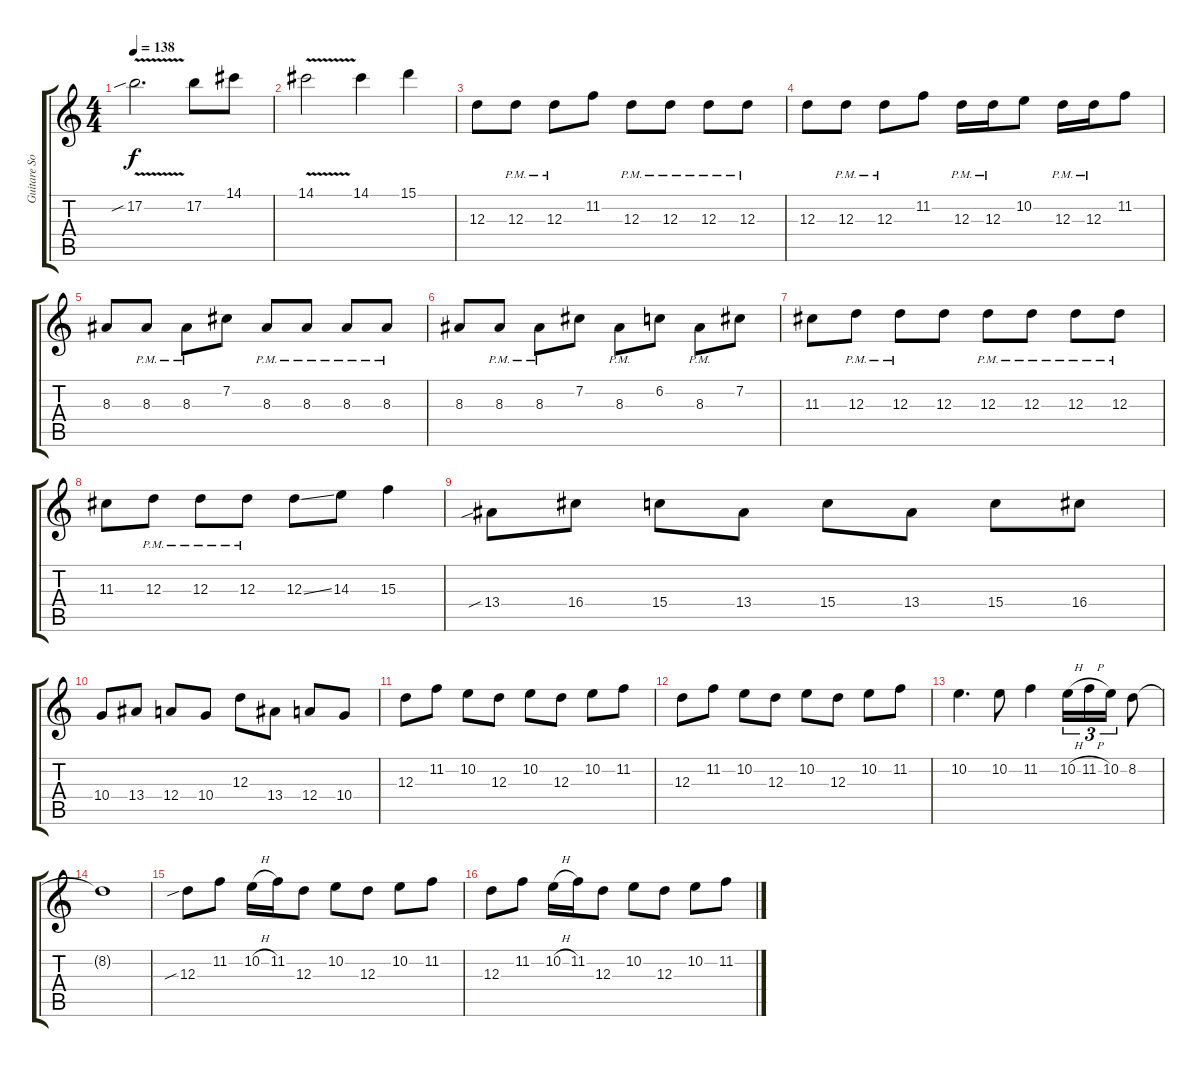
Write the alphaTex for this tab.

\track ("Guitare Solo" "Guitare So") {instrument distortionguitar}
\staff {score tabs}
\tuning (B3 Gb3 D3 A2 E2 B1) {hide}
\ts (4 4)
\tempo 138
\clef g2
\ks c
17.2{v sib}.2{d dy f} 17.2.8 14.1.8 |
14.1{v}.2 14.1.4 15.1.4 |
12.3.8 12.3{pm}.8 12.3{pm}.8 11.2.8 12.3{pm}.8 12.3{pm}.8 12.3{pm}.8 12.3{pm}.8 |
12.3.8 12.3{pm}.8 12.3{pm}.8 11.2.8 12.3{pm}.16 12.3{pm}.16 10.2.8 12.3{pm}.16 12.3{pm}.16 11.2.8 |
8.3.8 8.3{pm}.8 8.3{pm}.8 7.2.8 8.3{pm}.8 8.3{pm}.8 8.3{pm}.8 8.3{pm}.8 |
8.3.8 8.3{pm}.8 8.3{pm}.8 7.2.8 8.3{pm}.8 6.2.8 8.3{pm}.8 7.2.8 |
11.3.8 12.3{pm}.8 12.3{pm}.8 12.3.8 12.3{pm}.8 12.3{pm}.8 12.3{pm}.8 12.3{pm}.8 |
11.3.8 12.3{pm}.8 12.3{pm}.8 12.3{pm}.8 12.3{ss}.8 14.3.8 15.3.4 |
13.4{sib}.8 16.4.8 15.4.8 13.4.8 15.4.8 13.4.8 15.4.8 16.4.8 |
10.4.8 13.4.8 12.4.8 10.4.8 12.3.8 13.4.8 12.4.8 10.4.8 |
12.3.8 11.2.8 10.2.8 12.3.8 10.2.8 12.3.8 10.2.8 11.2.8 |
12.3.8 11.2.8 10.2.8 12.3.8 10.2.8 12.3.8 10.2.8 11.2.8 |
10.2.4{d} 10.2.8 11.2.4 10.2{h}.16{tu (3 2)} 11.2{h}.16{tu (3 2)} 10.2.16{tu (3 2)} 8.2.8 |
8.2{t}.1 |
12.3{sib}.8 11.2.8 10.2{h}.16 11.2.16 12.3.8 10.2.8 12.3.8 10.2.8 11.2.8 |
12.3.8 11.2.8 10.2{h}.16 11.2.16 12.3.8 10.2.8 12.3.8 10.2.8 11.2.8
